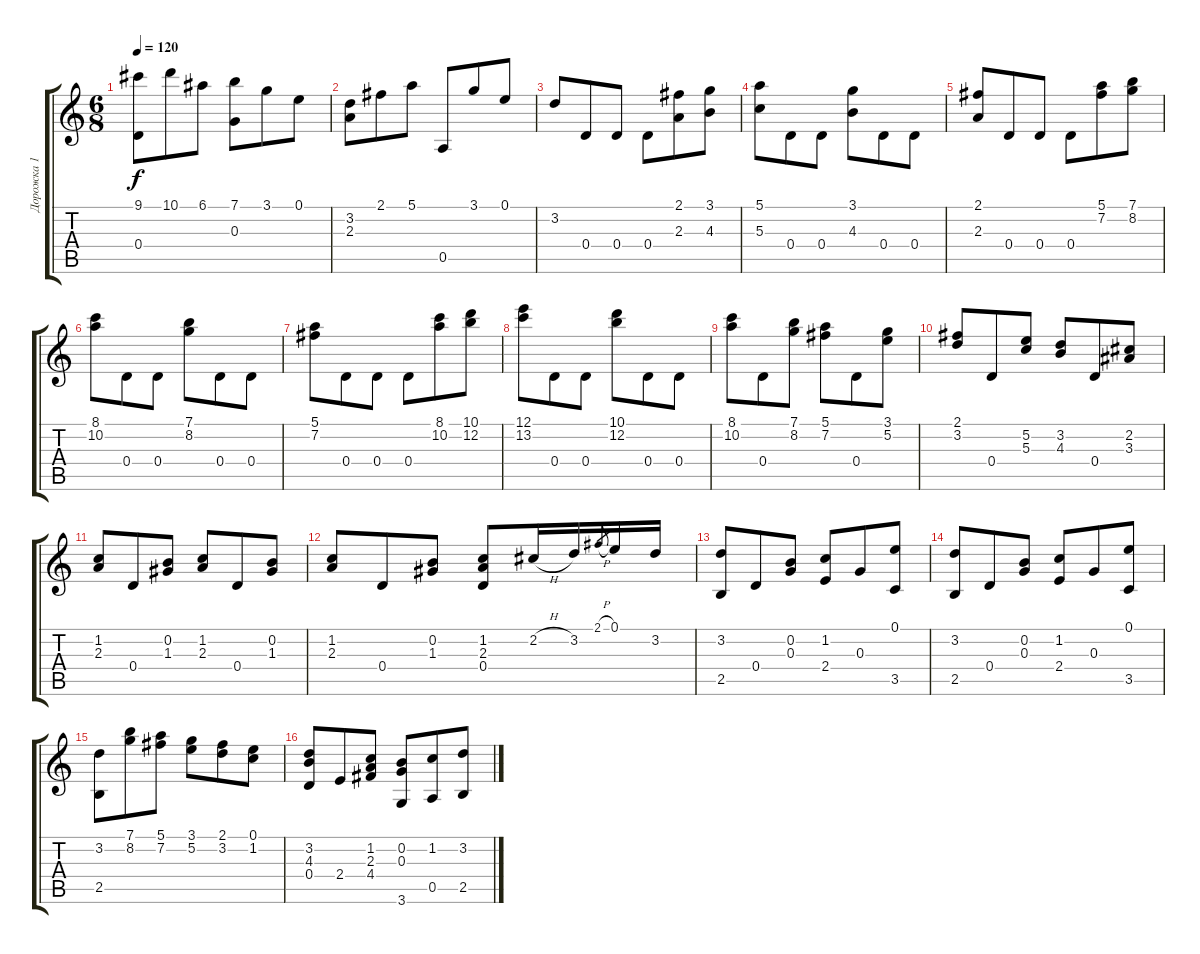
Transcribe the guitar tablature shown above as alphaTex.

\track ("Дорожка 1" "Дорожка 1") {instrument acousticguitarnylon}
\staff {score tabs}
\tuning (E4 B3 G3 D3 A2 E2) {hide}
\ts (6 8)
\tempo 120
\clef g2
\ks c
(9.1 0.4).8{dy f} 10.1.8 6.1.8 (7.1 0.3).8 3.1.8 0.1.8 |
(3.2 2.3).8 2.1.8 5.1.8 0.5.8 3.1.8 0.1.8 |
3.2.8 0.4.8 0.4.8 0.4.8 (2.1 2.3).8 (3.1 4.3).8 |
(5.1 5.3).8 0.4.8 0.4.8 (3.1 4.3).8 0.4.8 0.4.8 |
(2.1 2.3).8 0.4.8 0.4.8 0.4.8 (5.1 7.2).8 (7.1 8.2).8 |
(8.1 10.2).8 0.4.8 0.4.8 (7.1 8.2).8 0.4.8 0.4.8 |
(5.1 7.2).8 0.4.8 0.4.8 0.4.8 (8.1 10.2).8 (10.1 12.2).8 |
(12.1 13.2).8 0.4.8 0.4.8 (10.1 12.2).8 0.4.8 0.4.8 |
(8.1 10.2).8 0.4.8 (7.1 8.2).8 (5.1 7.2).8 0.4.8 (3.1 5.2).8 |
(2.1 3.2).8 0.4.8 (5.2 5.3).8 (3.2 4.3).8 0.4.8 (2.2 3.3).8 |
(1.2 2.3).8 0.4.8 (0.2 1.3).8 (1.2 2.3).8 0.4.8 (0.2 1.3).8 |
(1.2 2.3).8 0.4.8 (0.2 1.3).8 (1.2 2.3 0.4).8 2.2{h}.16 3.2.16 2.1{h}.8{gr} 0.1.16 3.2.16 |
(3.2 2.5).8 0.4.8 (0.2 0.3).8 (1.2 2.4).8 0.3.8 (0.1 3.5).8 |
(3.2 2.5).8 0.4.8 (0.2 0.3).8 (1.2 2.4).8 0.3.8 (0.1 3.5).8 |
(3.2 2.5).8 (7.1 8.2).8 (5.1 7.2).8 (3.1 5.2).8 (2.1 3.2).8 (0.1 1.2).8 |
(3.2 4.3 0.4).8 2.4.8 (1.2 2.3 4.4).8 (0.2 0.3 3.6).8 (1.2 0.5).8 (3.2 2.5).8
